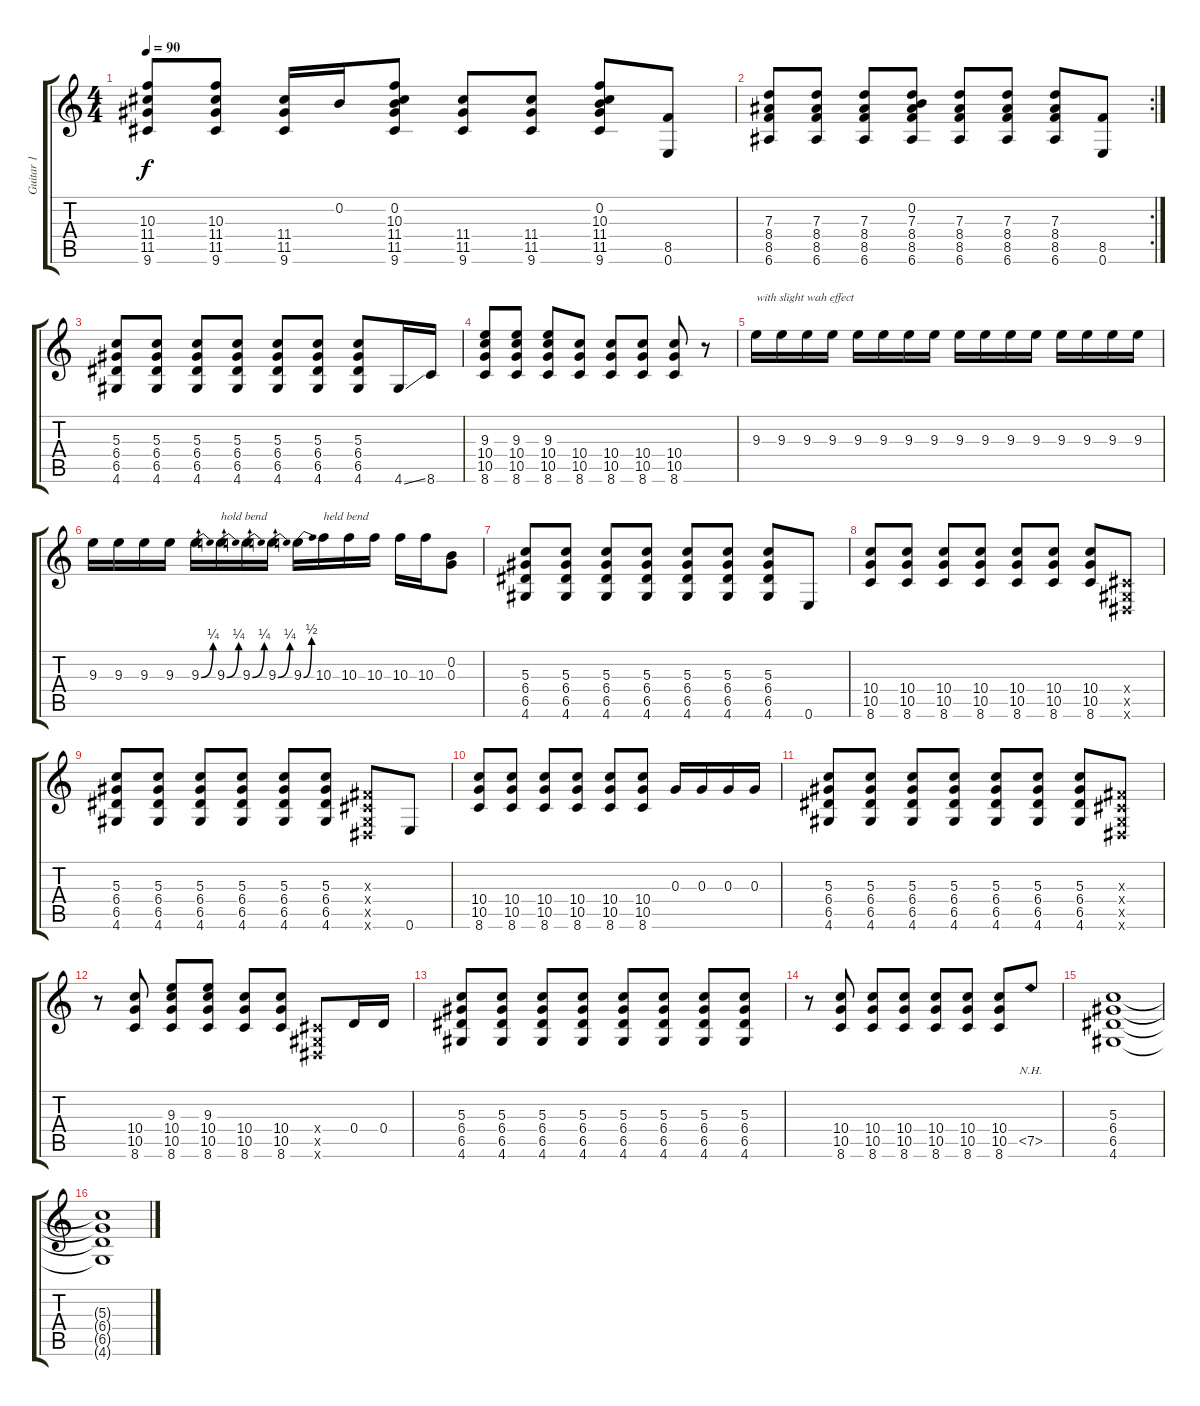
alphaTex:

\track ("Guitar 1" "Guitar 1") {instrument overdrivenguitar}
\staff {score tabs}
\tuning (E4 B3 G3 D3 A2 E2) {hide}
\ts (4 4)
\tempo 90
\clef g2
\ks c
(10.3 11.4 11.5 9.6).8{dy f} (10.3 11.4 11.5 9.6).8 (11.4 11.5 9.6).16 0.2.16 (0.2 10.3 11.4 11.5 9.6).8 (11.4 11.5 9.6).8 (11.4 11.5 9.6).8 (0.2 10.3 11.4 11.5 9.6).8 (8.5 0.6).8 |
\rc 2
(7.3 8.4 8.5 6.6).8 (7.3 8.4 8.5 6.6).8 (7.3 8.4 8.5 6.6).8 (0.2 7.3 8.4 8.5 6.6).8 (7.3 8.4 8.5 6.6).8 (7.3 8.4 8.5 6.6).8 (7.3 8.4 8.5 6.6).8 (8.5 0.6).8 |
(5.3 6.4 6.5 4.6).8 (5.3 6.4 6.5 4.6).8 (5.3 6.4 6.5 4.6).8 (5.3 6.4 6.5 4.6).8 (5.3 6.4 6.5 4.6).8 (5.3 6.4 6.5 4.6).8 (5.3 6.4 6.5 4.6).8 4.6{ss}.16 8.6.16 |
(9.3 10.4 10.5 8.6).8 (9.3 10.4 10.5 8.6).8 (9.3 10.4 10.5 8.6).8 (10.4 10.5 8.6).8 (10.4 10.5 8.6).8 (10.4 10.5 8.6).8 (10.4 10.5 8.6).8 r.8 |
9.3.16{txt "with slight wah effect"} 9.3.16 9.3.16 9.3.16 9.3.16 9.3.16 9.3.16 9.3.16 9.3.16 9.3.16 9.3.16 9.3.16 9.3.16 9.3.16 9.3.16 9.3.16 |
9.3.16 9.3.16 9.3.16 9.3.16 9.3{be (bend 0 0 60 1)}.16 9.3{be (bend 0 0 60 1)}.16{txt "hold bend"} 9.3{be (bend 0 0 60 1)}.16 9.3{be (bend 0 0 60 1)}.16 9.3{be (bend 0 0 60 2)}.16 10.3.16{txt "held bend"} 10.3.16 10.3.16 10.3.16 10.3.16 (0.2 0.3).8 |
(5.3 6.4 6.5 4.6).8 (5.3 6.4 6.5 4.6).8 (5.3 6.4 6.5 4.6).8 (5.3 6.4 6.5 4.6).8 (5.3 6.4 6.5 4.6).8 (5.3 6.4 6.5 4.6).8 (5.3 6.4 6.5 4.6).8 0.6.8 |
(10.4 10.5 8.6).8 (10.4 10.5 8.6).8 (10.4 10.5 8.6).8 (10.4 10.5 8.6).8 (10.4 10.5 8.6).8 (10.4 10.5 8.6).8 (10.4 10.5 8.6).8 (-1.4{x} -1.5{x} -1.6{x}).8 |
(5.3 6.4 6.5 4.6).8 (5.3 6.4 6.5 4.6).8 (5.3 6.4 6.5 4.6).8 (5.3 6.4 6.5 4.6).8 (5.3 6.4 6.5 4.6).8 (5.3 6.4 6.5 4.6).8 (-1.3{x} -1.4{x} -1.5{x} -1.6{x}).8 0.6.8 |
(10.4 10.5 8.6).8 (10.4 10.5 8.6).8 (10.4 10.5 8.6).8 (10.4 10.5 8.6).8 (10.4 10.5 8.6).8 (10.4 10.5 8.6).8 0.3.16 0.3.16 0.3.16 0.3.16 |
(5.3 6.4 6.5 4.6).8 (5.3 6.4 6.5 4.6).8 (5.3 6.4 6.5 4.6).8 (5.3 6.4 6.5 4.6).8 (5.3 6.4 6.5 4.6).8 (5.3 6.4 6.5 4.6).8 (5.3 6.4 6.5 4.6).8 (-1.3{x} -1.4{x} -1.5{x} -1.6{x}).8 |
r.8 (10.4 10.5 8.6).8 (9.3 10.4 10.5 8.6).8 (9.3 10.4 10.5 8.6).8 (10.4 10.5 8.6).8 (10.4 10.5 8.6).8 (-1.4{x} -1.5{x} -1.6{x}).8 0.4.16 0.4.16 |
(5.3 6.4 6.5 4.6).8 (5.3 6.4 6.5 4.6).8 (5.3 6.4 6.5 4.6).8 (5.3 6.4 6.5 4.6).8 (5.3 6.4 6.5 4.6).8 (5.3 6.4 6.5 4.6).8 (5.3 6.4 6.5 4.6).8 (5.3 6.4 6.5 4.6).8 |
r.8 (10.4 10.5 8.6).8 (10.4 10.5 8.6).8 (10.4 10.5 8.6).8 (10.4 10.5 8.6).8 (10.4 10.5 8.6).8 (10.4 10.5 8.6).8 7.5{nh}.8 |
(5.3 6.4 6.5 4.6).1 |
(5.3{t} 6.4{t} 6.5{t} 4.6{t}).1
